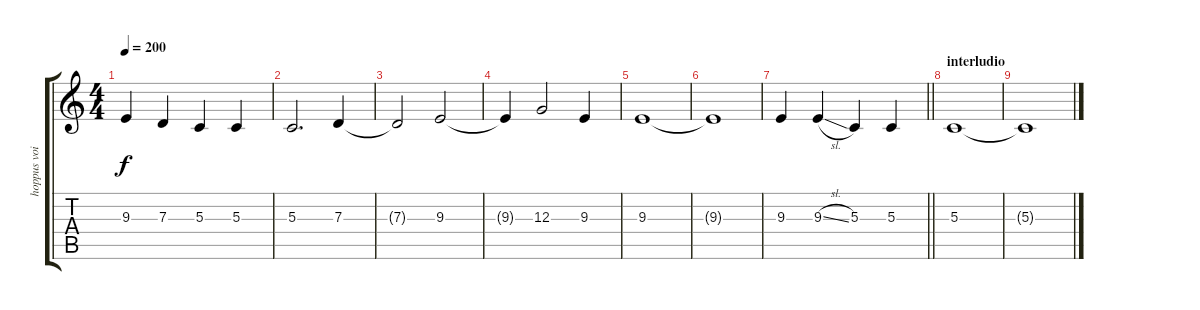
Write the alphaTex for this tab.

\track ("hoppus voice" "hoppus voi") {instrument tenorsax}
\staff {score tabs}
\tuning (E4 B3 G3 D3 A2 E2) {hide}
\ts (4 4)
\tempo 200
\clef g2
\ks c
9.3.4{dy f} 7.3.4 5.3.4 5.3.4 |
5.3.2{d} 7.3.4 |
7.3{t}.2 9.3.2 |
9.3{t}.4 12.3.2 9.3.4 |
9.3.1 |
9.3{t}.1 |
\barLineRight lightlight
9.3.4 9.3{sl}.4 5.3.4 5.3.4 |
\section ("" "interludio")
5.3.1 |
5.3{t}.1
